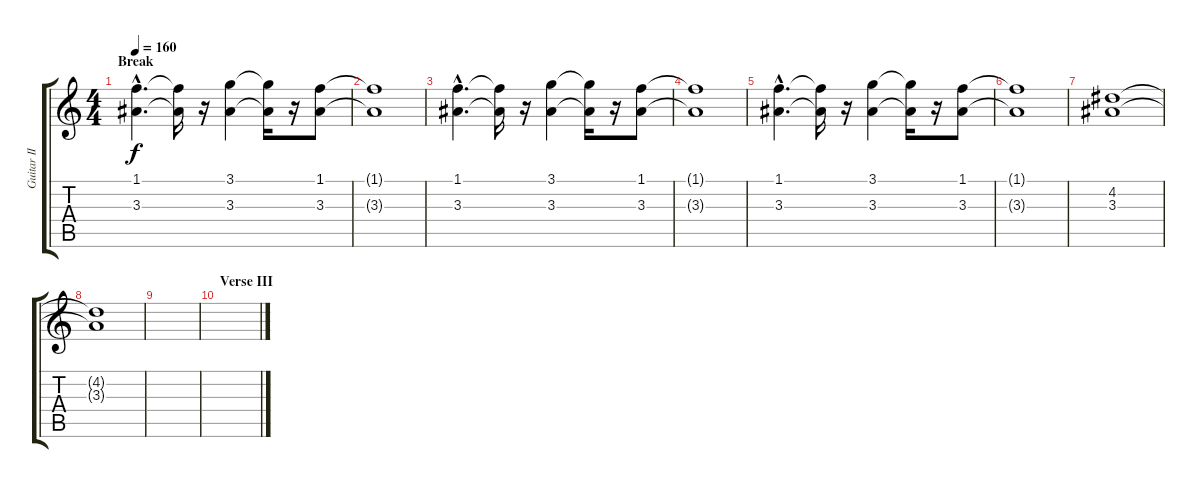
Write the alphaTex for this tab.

\track ("Guitar II" "Guitar II") {instrument overdrivenguitar}
\staff {score tabs}
\tuning (E4 B3 G3 D3 A2 E2) {hide}
\ts (4 4)
\section ("" "Break")
\tempo 160
\clef g2
\ks c
(1.1{hac} 3.3{hac}).4{d dy f} (1.1{t} 3.3{t}).16 r.16 (3.1 3.3).4 (3.1{t} 3.3{t}).16 r.16 (1.1 3.3).8 |
(1.1{t} 3.3{t}).1 |
(1.1{hac} 3.3{hac}).4{d} (1.1{t} 3.3{t}).16 r.16 (3.1 3.3).4 (3.1{t} 3.3{t}).16 r.16 (1.1 3.3).8 |
(1.1{t} 3.3{t}).1 |
(1.1{hac} 3.3{hac}).4{d} (1.1{t} 3.3{t}).16 r.16 (3.1 3.3).4 (3.1{t} 3.3{t}).16 r.16 (1.1 3.3).8 |
(1.1{t} 3.3{t}).1 |
(4.2 3.3).1 |
(4.2{t} 3.3{t}).1 |
\section ("" "")
|
\section ("" "Verse III")
